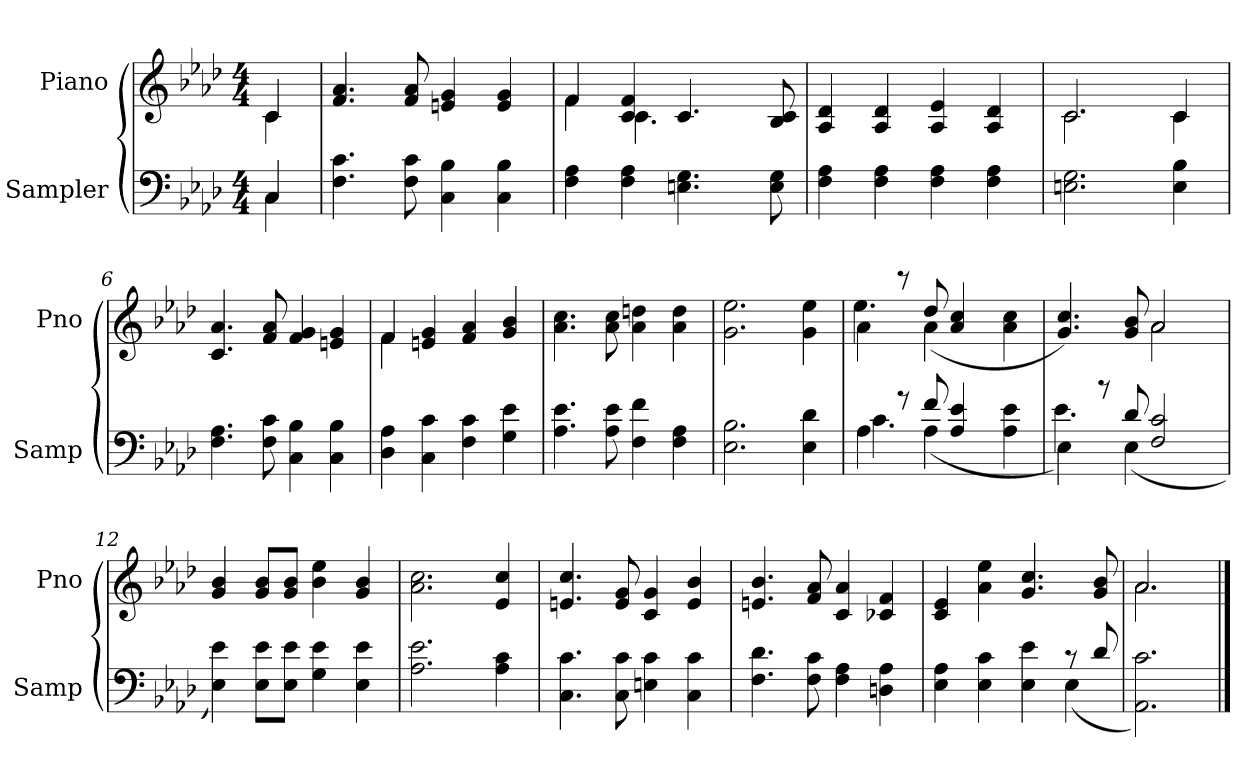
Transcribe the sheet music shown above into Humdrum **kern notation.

**kern	**kern
*part2	*part1
*staff2	*staff1
*I"Sampler	*I"Piano
*I'Samp	*I'Pno
*clefF4	*clefG2
*k[b-e-a-d-]	*k[b-e-a-d-]
*A-:	*A-:
*M4/4	*M4/4
=1	=1
*^	*^
4C/	4C	4c/	4c
*v	*v	*	*
*	*v	*v
=2	=2
4.F 4.c	4.f 4.a-
8F 8c	8f 8a-
4C 4B-	4en 4g
4C 4B-	4e 4g
=3	=3
*	*^
4F 4A-	4f/	4f
4F 4A-	4c 4f	4.c
4.En 4.G	4.c/	.
.	.	4.ryy
8E 8G	8B- 8c	.
*	*v	*v
=4	=4
4F 4A-	4A- 4d-
4F 4A-	4A- 4d-
4F 4A-	4A- 4e-
4F 4A-	4A- 4d-
=5	=5
*	*^
2.En 2.G	2.c/	2.c
4E 4B-	4c/	4c
*	*v	*v
=6	=6
4.F 4.A-	4.c 4.a-
8F 8c	8f 8a-
4C 4B-	4f 4g
4C 4B-	4en 4g
=7	=7
*	*^
4D- 4A-	4f/	4f
4C 4c	4en 4g	2.ryy
4F 4c	4f 4a-	.
4G 4e-	4g 4b-	.
*	*v	*v
=8	=8
4.A- 4.e-	4.a- 4.cc
8A- 8e-	8a- 8cc
4F 4f	4a- 4ddn
4F 4A-	4a- 4dd
=9	=9
2.E- 2.B-	2.g 2.ee-
4E- 4d-	4g 4ee-
=10	=10
*^	*^
4A-\	4.c	4a-\	4.ee-
8r	.	8r	.
8f/	(4A-	8dd-/	(4a-
4A- 4e-	.	4a- 4cc	.
.	4.ryy	.	4.ryy
4A- 4e-	.	4a- 4cc	.
=11	=11	=11	=11
4E-\)	4.e-	4.g 4.cc)	2ryy
8r	.	.	.
8d-/	(4E-	8g 8b-	.
2F 2c	.	2a-/	2a-
.	4.ryy	.	.
*v	*v	*	*
*	*v	*v
=12	=12
4E- 4e-)	4g 4b-
8E-\ 8e-\L	8g/ 8b-/L
8E-\ 8e-\J	8g/ 8b-/J
4G 4e-	4b- 4ee-
4E- 4e-	4g 4b-
=13	=13
2.A- 2.e-	2.a- 2.cc
4A- 4c	4e- 4cc
=14	=14
4.C 4.c	4.en 4.cc
8C 8c	8e 8g
4En 4c	4c 4g
4C 4c	4e 4b-
=15	=15
4.F 4.d-	4.en 4.b-
8F 8c	8f 8a-
4F 4A-	4c 4a-
4Dn 4A-	4c-X 4f
=16	=16
*^	*
4E- 4A-	2.ryy	4c 4e-
4E- 4c	.	4a- 4ee-
4E- 4e-	.	4.g 4.cc
8r	(4E-	.
8d-/	.	8g 8b-
*v	*v	*
=17	=17
*	*^
2.AA- 2.c)	2.a-/	2.a-
*	*v	*v
==	==
*-	*-
